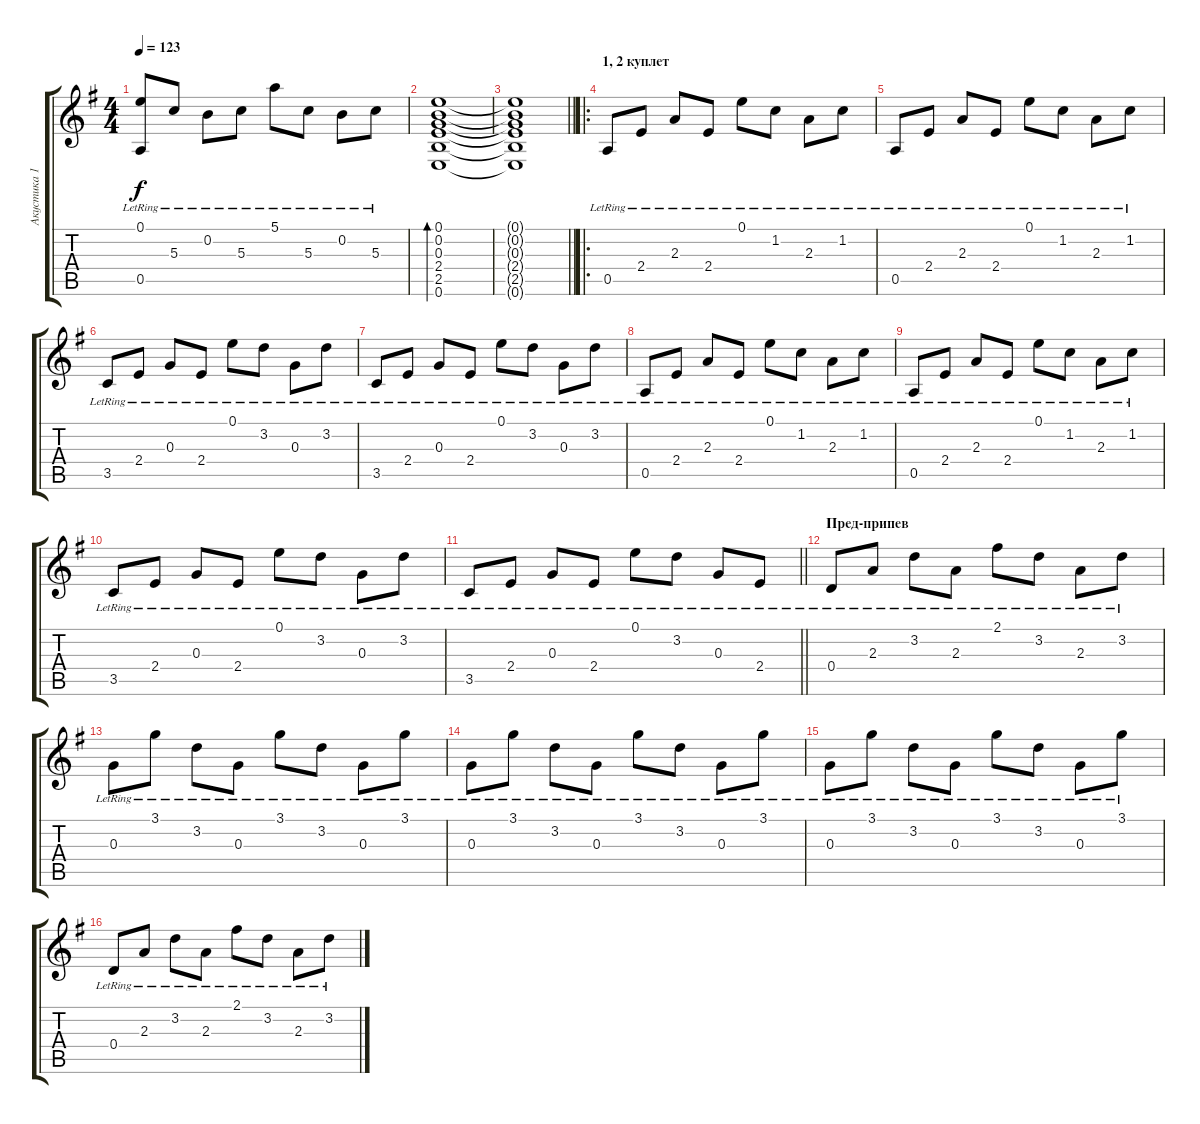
\track ("Акустика 1" "Акустика 1") {instrument acousticguitarsteel}
\staff {score tabs}
\tuning (E4 B3 G3 D3 A2 E2) {hide}
\ts (4 4)
\tempo 123
\clef g2
\ks g
(0.1{lr} 0.5{lr}).8{dy f} 5.3{lr}.8 0.2{lr}.8 5.3{lr}.8 5.1{lr}.8 5.3{lr}.8 0.2{lr}.8 5.3{lr}.8 |
(0.1 0.2 0.3 2.4 2.5 0.6).1{bd 60} |
\barLineRight lightlight
(0.1{t} 0.2{t} 0.3{t} 2.4{t} 2.5{t} 0.6{t}).1 |
\ro
\section ("" "1, 2 куплет")
0.5{lr}.8 2.4{lr}.8 2.3{lr}.8 2.4{lr}.8 0.1{lr}.8 1.2{lr}.8 2.3{lr}.8 1.2{lr}.8 |
0.5{lr}.8 2.4{lr}.8 2.3{lr}.8 2.4{lr}.8 0.1{lr}.8 1.2{lr}.8 2.3{lr}.8 1.2{lr}.8 |
3.5{lr}.8 2.4{lr}.8 0.3{lr}.8 2.4{lr}.8 0.1{lr}.8 3.2{lr}.8 0.3{lr}.8 3.2{lr}.8 |
3.5{lr}.8 2.4{lr}.8 0.3{lr}.8 2.4{lr}.8 0.1{lr}.8 3.2{lr}.8 0.3{lr}.8 3.2{lr}.8 |
0.5{lr}.8 2.4{lr}.8 2.3{lr}.8 2.4{lr}.8 0.1{lr}.8 1.2{lr}.8 2.3{lr}.8 1.2{lr}.8 |
0.5{lr}.8 2.4{lr}.8 2.3{lr}.8 2.4{lr}.8 0.1{lr}.8 1.2{lr}.8 2.3{lr}.8 1.2{lr}.8 |
3.5{lr}.8 2.4{lr}.8 0.3{lr}.8 2.4{lr}.8 0.1{lr}.8 3.2{lr}.8 0.3{lr}.8 3.2{lr}.8 |
\barLineRight lightlight
3.5{lr}.8 2.4{lr}.8 0.3{lr}.8 2.4{lr}.8 0.1{lr}.8 3.2{lr}.8 0.3{lr}.8 2.4{lr}.8 |
\section ("" "Пред-припев")
0.4{lr}.8 2.3{lr}.8 3.2{lr}.8 2.3{lr}.8 2.1{lr}.8 3.2{lr}.8 2.3{lr}.8 3.2{lr}.8 |
0.3{lr}.8 3.1{lr}.8 3.2{lr}.8 0.3{lr}.8 3.1{lr}.8 3.2{lr}.8 0.3{lr}.8 3.1{lr}.8 |
0.3{lr}.8 3.1{lr}.8 3.2{lr}.8 0.3{lr}.8 3.1{lr}.8 3.2{lr}.8 0.3{lr}.8 3.1{lr}.8 |
0.3{lr}.8 3.1{lr}.8 3.2{lr}.8 0.3{lr}.8 3.1{lr}.8 3.2{lr}.8 0.3{lr}.8 3.1{lr}.8 |
0.4{lr}.8 2.3{lr}.8 3.2{lr}.8 2.3{lr}.8 2.1{lr}.8 3.2{lr}.8 2.3{lr}.8 3.2{lr}.8
